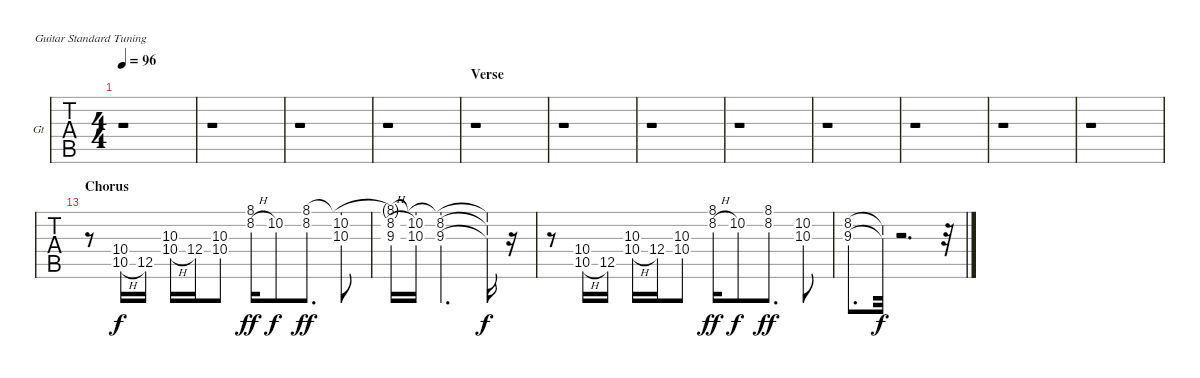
\bracketExtendMode nobrackets
\firstSystemTrackNameOrientation horizontal
\otherSystemsTrackNameOrientation horizontal
\defaultBarNumberDisplay FirstOfSystem
\track ("Guitar" "Gt") {instrument overdrivenguitar}
\staff {tabs}
\tuning (E4 B3 G3 D3 A2 E2)
\ts (4 4)
\tempo 96
\clef g2
\ks c
r.1{dy f instrument overdrivenguitar} |
r.1 |
r.1 |
r.1 |
\section ("" "Verse")
r.1 |
r.1 |
r.1 |
r.1 |
r.1 |
r.1 |
r.1 |
r.1 |
\section ("" "Chorus")
r.8 (10.4 10.5{h}).16 12.5.16 (10.3 10.4{h}).16 12.4.16 (10.3 10.4).8 (8.1 8.2{h}).16{dy ff} 10.2.8{dy f} (8.1 8.2).8{d dy ff} (10.2 10.3 8.1{t}).8 |
(8.2{h} 9.3{h} 8.1{t}).16 (10.2 10.3 8.1{t}).16 (8.2 9.3 8.1{t}).2{d} (8.1{t} 8.2{t} 9.3{t}).16{dy f} r.16 |
r.8 (10.4 10.5{h}).16 12.5.16 (10.3 10.4{h}).16 12.4.16 (10.3 10.4).8 (8.1 8.2{h}).16{dy ff} 10.2.8{dy f} (8.1 8.2).8{d dy ff} (10.2 10.3).8 |
(8.2 9.3).8{d} (8.2{t} 9.3{t}).32{dy f} r.2{d} r.32
